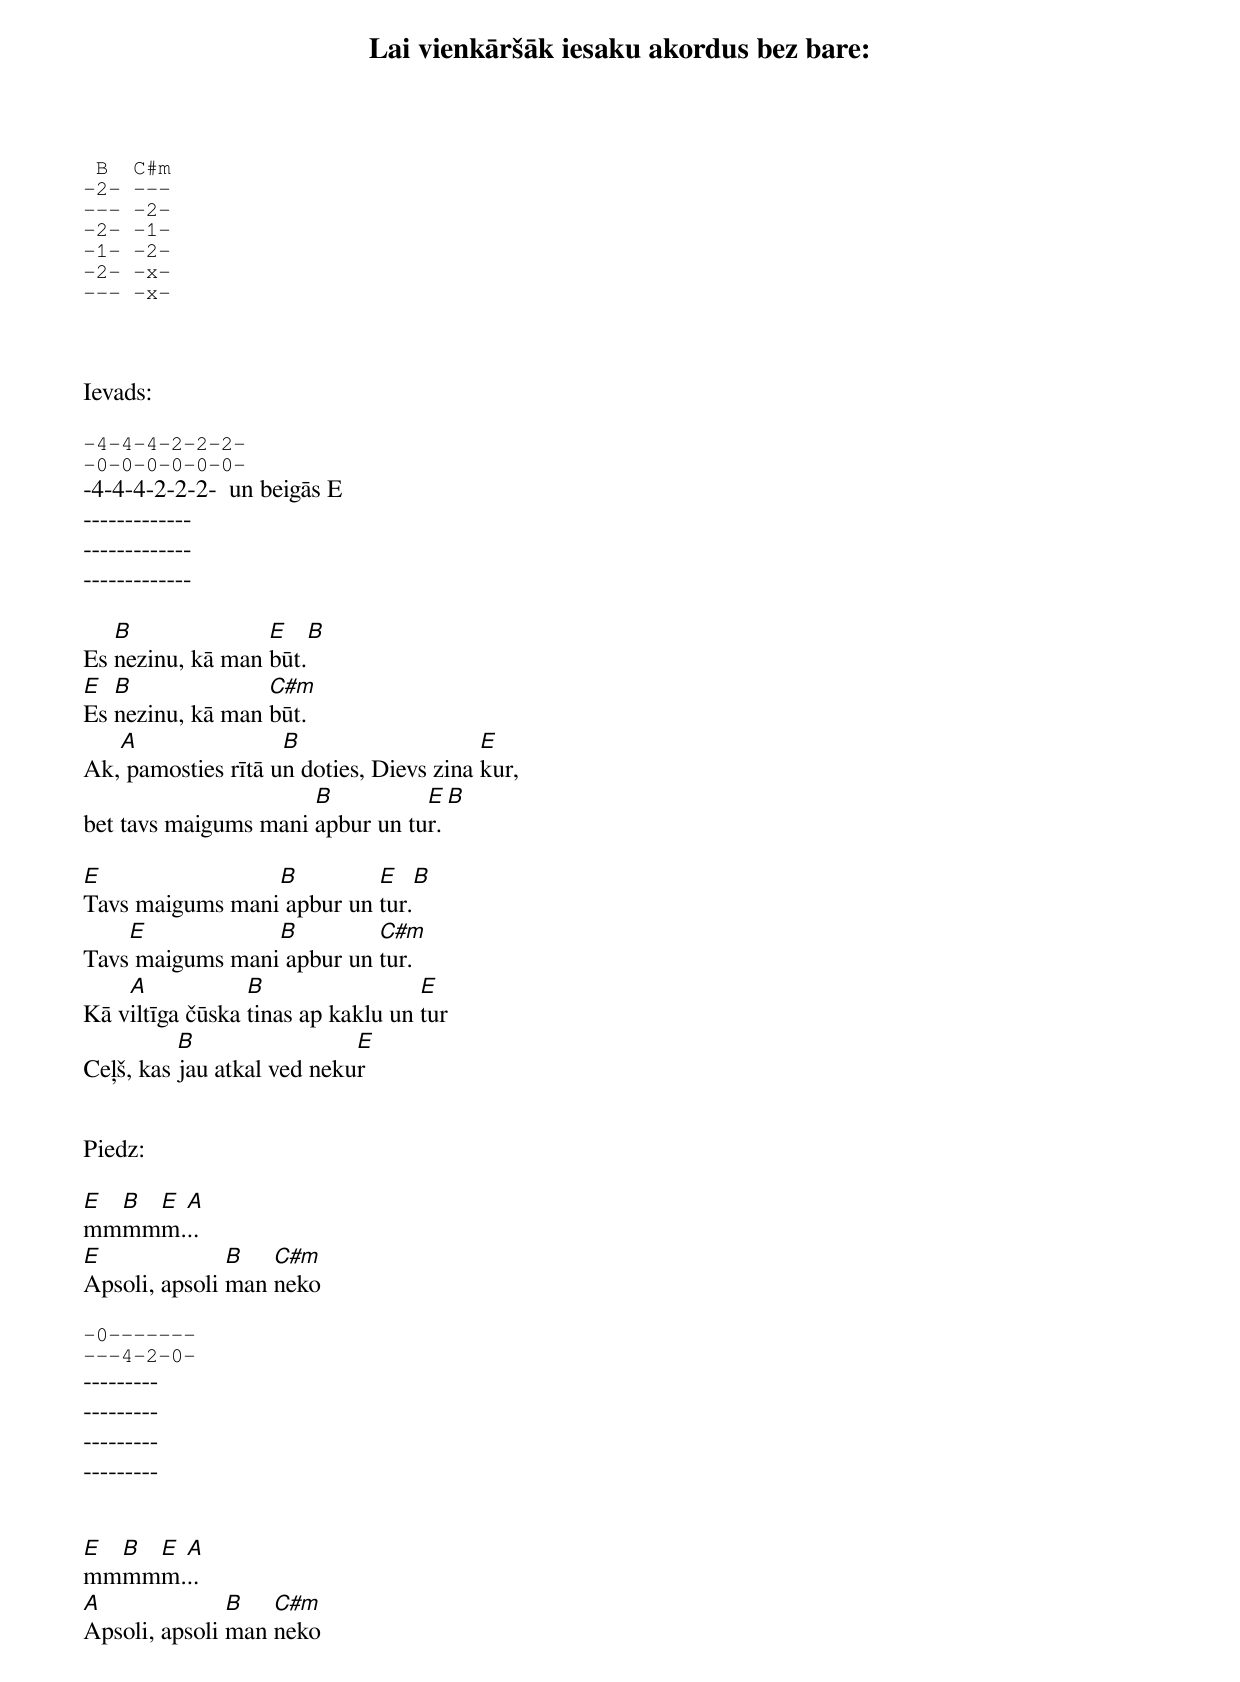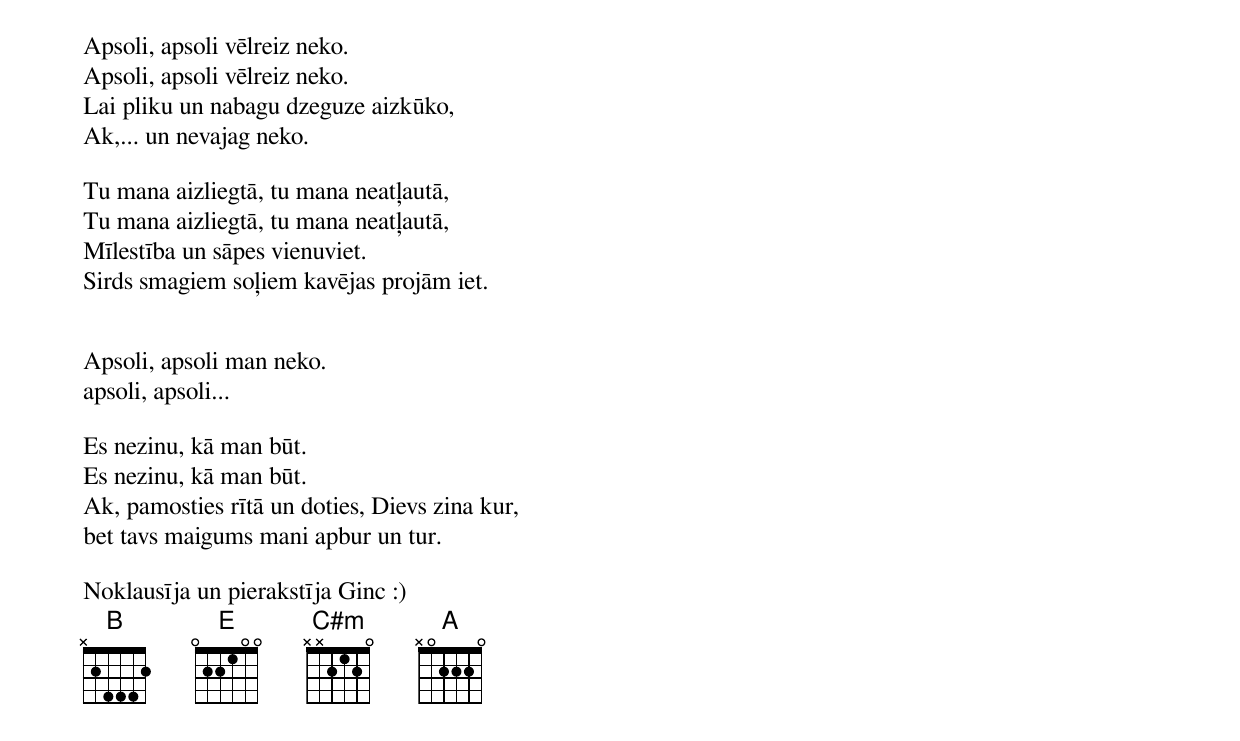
Lai vienkāršāk iesaku akordus bez bare:
 B  C#m
-2- ---
--- -2-
-2- -1-
-1- -2-
-2- -x-
--- -x-



Ievads:

-4-4-4-2-2-2-
-0-0-0-0-0-0-
-4-4-4-2-2-2-  un beigās E
-------------
-------------
-------------

   B              E    B
Es nezinu, kā man būt.
E  B              C#m
Es nezinu, kā man būt.
   A                B                    E
Ak, pamosties rītā un doties, Dievs zina kur,
                      B          E   B
bet tavs maigums mani apbur un tur.

E                B         E      B
Tavs maigums mani apbur un tur.
    E            B         C#m
Tavs maigums mani apbur un tur.
    A            B                 E
Kā viltīga čūska tinas ap kaklu un tur
          B                 E
Ceļš, kas jau atkal ved nekur


Piedz:

E B E A
mmmmm...
E              B   C#m
Apsoli, apsoli man neko

-0-------
---4-2-0-
---------
---------
---------
---------


E B E A
mmmmm...
A              B   C#m
Apsoli, apsoli man neko


Apsoli, apsoli vēlreiz neko.
Apsoli, apsoli vēlreiz neko.
Lai pliku un nabagu dzeguze aizkūko,
Ak,... un nevajag neko.

Tu mana aizliegtā, tu mana neatļautā,
Tu mana aizliegtā, tu mana neatļautā,
Mīlestība un sāpes vienuviet.
Sirds smagiem soļiem kavējas projām iet.


Apsoli, apsoli man neko.
apsoli, apsoli...

Es nezinu, kā man būt.
Es nezinu, kā man būt.
Ak, pamosties rītā un doties, Dievs zina kur,
bet tavs maigums mani apbur un tur.

Noklausīja un pierakstīja Ginc :)
